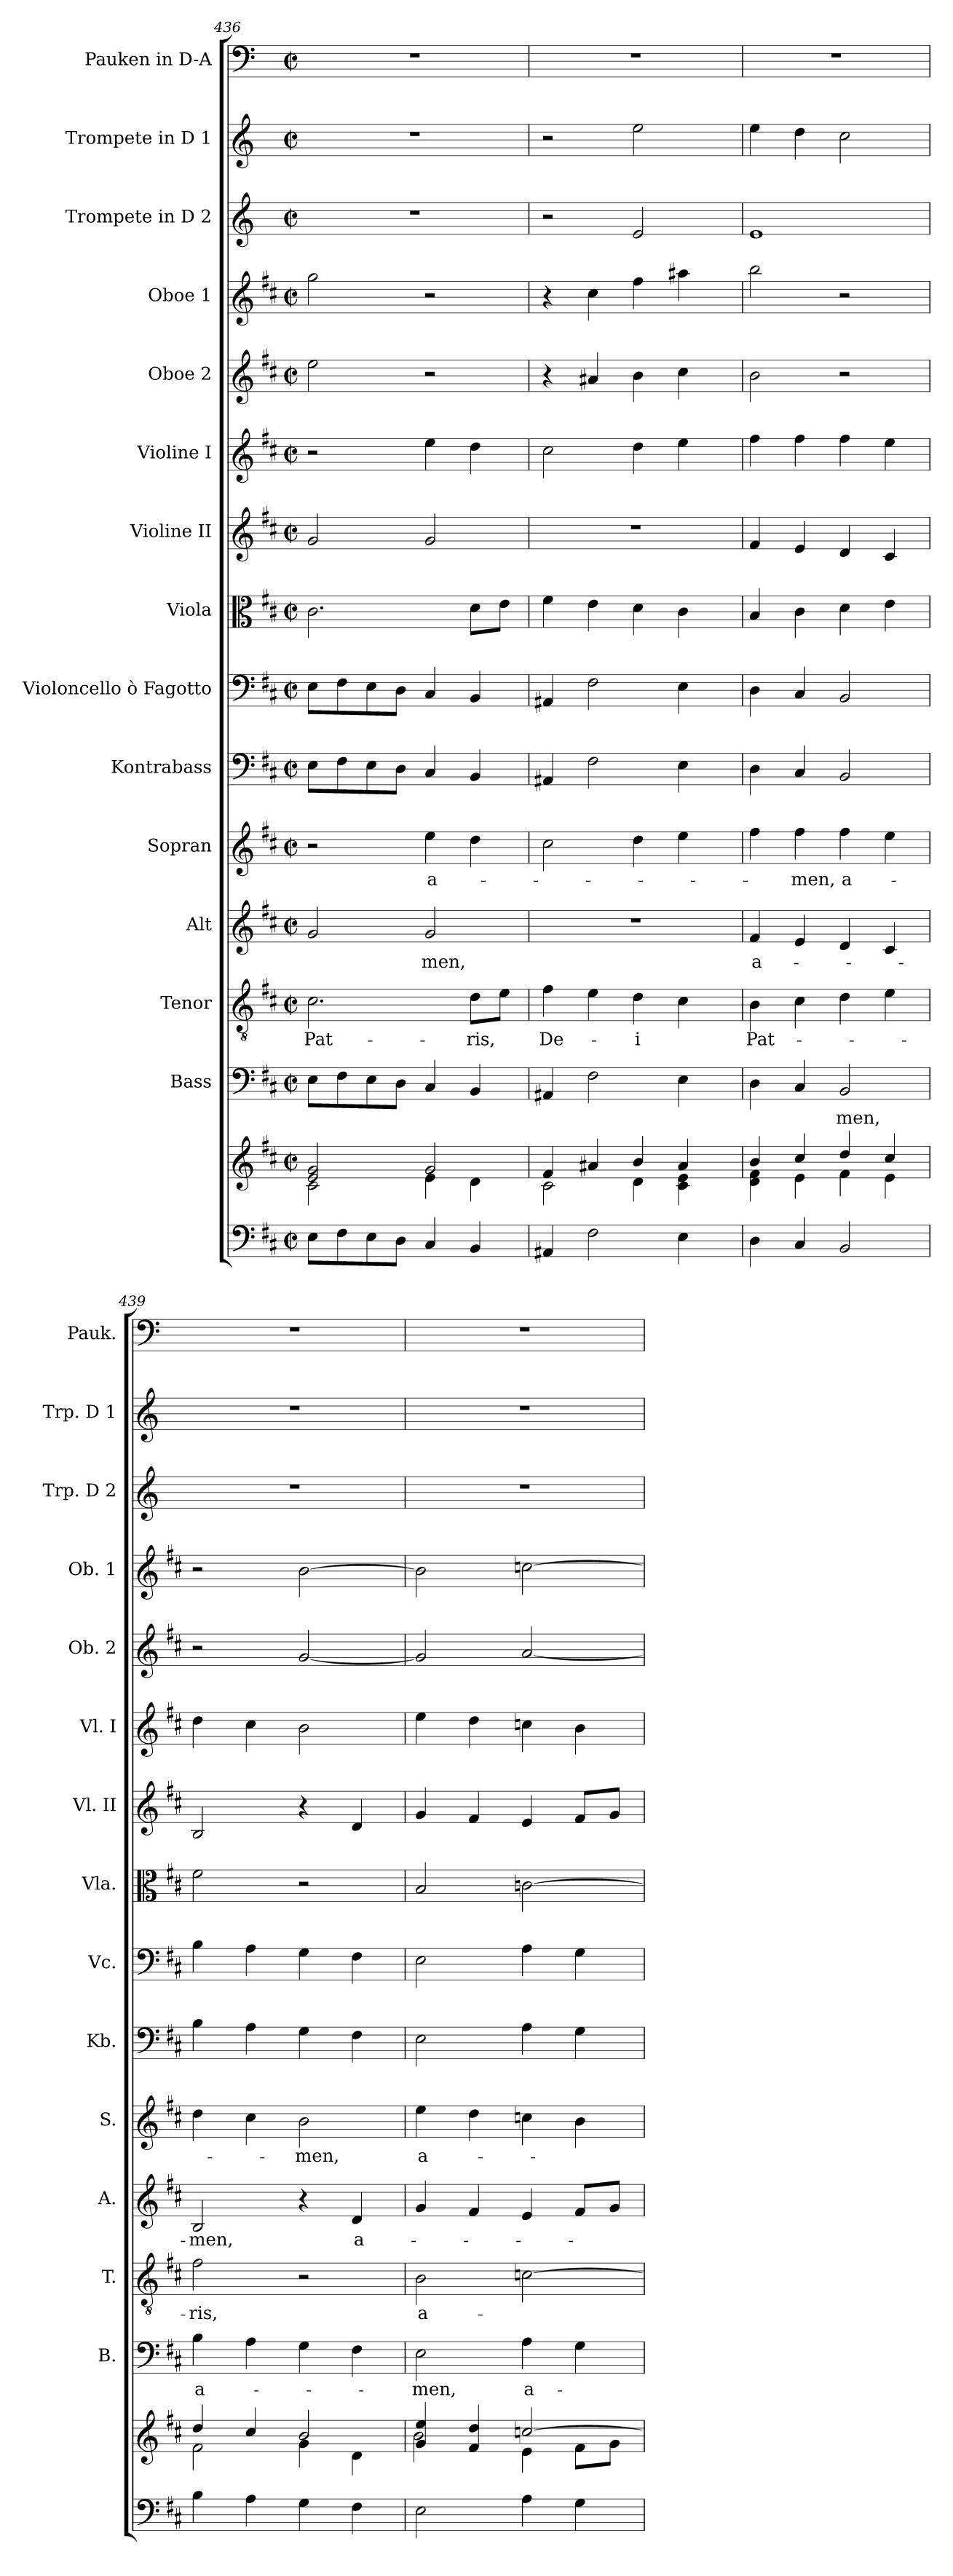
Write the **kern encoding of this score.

**kern	**kern	**kern	**text	**kern	**text	**kern	**text	**kern	**text	**kern	**kern	**kern	**kern	**kern	**kern	**kern	**kern	**kern	**kern
*part15	*part15	*part14	*part14	*part13	*part13	*part12	*part12	*part11	*part11	*part10	*part9	*part8	*part7	*part6	*part5	*part4	*part3	*part2	*part1
*staff16	*staff15	*staff14	*staff14	*staff13	*staff13	*staff12	*staff12	*staff11	*staff11	*staff10	*staff9	*staff8	*staff7	*staff6	*staff5	*staff4	*staff3	*staff2	*staff1
*	*	*I"Bass	*	*I"Tenor	*	*I"Alt	*	*I"Sopran	*	*I"Kontrabass	*I"Violoncello ò Fagotto	*I"Viola	*I"Violine II	*I"Violine I	*I"Oboe 2	*I"Oboe 1	*I"Trompete in D 2	*I"Trompete in D 1	*I"Pauken in D-A
*	*	*I'B.	*	*I'T.	*	*I'A.	*	*I'S.	*	*I'Kb.	*I'Vc.	*I'Vla.	*I'Vl. II	*I'Vl. I	*I'Ob. 2	*I'Ob. 1	*I'Trp. D 2	*I'Trp. D 1	*I'Pauk.
*clefF4	*clefG2	*clefF4	*	*clefGv2	*	*clefG2	*	*clefG2	*	*clefF4	*clefF4	*clefC3	*clefG2	*clefG2	*clefG2	*clefG2	*clefG2	*clefG2	*clefF4
*	*	*	*	*	*	*	*	*	*	*ITrd7c12	*	*	*	*	*	*	*ITrd-1c-2	*ITrd-1c-2	*ITrd-1c-2
*k[f#c#]	*k[f#c#]	*k[f#c#]	*	*k[f#c#]	*	*k[f#c#]	*	*k[f#c#]	*	*k[f#c#]	*k[f#c#]	*k[f#c#]	*k[f#c#]	*k[f#c#]	*k[f#c#]	*k[f#c#]	*k[f#c#]	*k[f#c#]	*k[f#c#]
*D:	*D:	*D:	*	*D:	*	*D:	*	*D:	*	*D:	*D:	*D:	*D:	*D:	*D:	*D:	*D:	*D:	*D:
*M2/2	*M2/2	*M2/2	*	*M2/2	*	*M2/2	*	*M2/2	*	*M2/2	*M2/2	*M2/2	*M2/2	*M2/2	*M2/2	*M2/2	*M2/2	*M2/2	*M2/2
*met(c|)	*met(c|)	*met(c|)	*	*met(c|)	*	*met(c|)	*	*met(c|)	*	*met(c|)	*met(c|)	*met(c|)	*met(c|)	*met(c|)	*met(c|)	*met(c|)	*met(c|)	*met(c|)	*met(c|)
=436	=436	=436	=436	=436	=436	=436	=436	=436	=436	=436	=436	=436	=436	=436	=436	=436	=436	=436	=436
*	*^	*	*	*	*	*	*	*	*	*	*	*	*	*	*	*	*	*	*
!	!	!	!	!	!	!LO:LY:b	!	!	!	!	!	!	!	!	!	!	!	!	!	!
8E\L	2e/ 2g/	2c#\	8E\L	.	2.c#\	Pat-	2g/	.	2r	.	8EE\L	8E\L	2.c#\	2g/	2r	2ee\	2gg\	1r	1r	1r
8F#\	.	.	8F#\	.	.	.	.	.	.	.	8FF#\	8F#\	.	.	.	.	.	.	.	.
8E\	.	.	8E\	.	.	.	.	.	.	.	8EE\	8E\	.	.	.	.	.	.	.	.
8D\J	.	.	8D\J	.	.	.	.	.	.	.	8DD\J	8D\J	.	.	.	.	.	.	.	.
!	!	!	!	!	!	!	!	!LO:LY:b	!	!LO:LY:b	!	!	!	!	!	!	!	!	!	!
4C#/	2g/	4e\	4C#/	.	.	.	2g/	-men,	4ee\	a-	4CC#/	4C#/	.	2g/	4ee\	2r	2r	.	.	.
!	!	!	!	!	!	!LO:LY:b	!	!	!	!	!	!	!	!	!	!	!	!	!	!
4BB/	.	4d\	4BB/	.	8d\L	-ris,	.	.	4dd\	.	4BBB/	4BB/	8d\L	.	4dd\	.	.	.	.	.
.	.	.	.	.	8e\J	.	.	.	.	.	.	.	8e\J	.	.	.	.	.	.	.
=437	=437	=437	=437	=437	=437	=437	=437	=437	=437	=437	=437	=437	=437	=437	=437	=437	=437	=437	=437	=437
!	!	!	!	!	!	!LO:LY:b	!	!	!	!	!	!	!	!	!	!	!	!	!	!
4AA#X/	4f#/	2c#\	4AA#X/	.	4f#\	De-	1r	.	2cc#\	.	4AAA#X/	4AA#X/	4f#\	1r	2cc#\	4r	4r	2r	2r	1r
2F#\	4a#X/	.	2F#\	.	4e\	.	.	.	.	.	2FF#\	2F#\	4e\	.	.	4a#X/	4cc#\	.	.	.
!	!	!	!	!	!	!LO:LY:b	!	!	!	!	!	!	!	!	!	!	!	!	!	!
.	4b/	4d\	.	.	4d\	-i	.	.	4dd\	.	.	.	4d\	.	4dd\	4b\	4ff#\	2f#/	2ff#\	.
4E\	4a#/	4c#\ 4e\	4E\	.	4c#\	.	.	.	4ee\	.	4EE\	4E\	4c#\	.	4ee\	4cc#\	4aa#X\	.	.	.
!!LO:PB:g=z
=438	=438	=438	=438	=438	=438	=438	=438	=438	=438	=438	=438	=438	=438	=438	=438	=438	=438	=438	=438	=438
!	!	!	!	!	!	!LO:LY:b	!	!LO:LY:b	!	!	!	!	!	!	!	!	!	!	!	!
4D\	4b/	4d\ 4f#\	4D\	.	4B\	Pat-	4f#/	a-	4ff#\	.	4DD\	4D\	4B/	4f#/	4ff#\	2b\	2bb\	1f#	4ff#\	1r
!	!	!	!	!	!	!	!	!	!	!LO:LY:b	!	!	!	!	!	!	!	!	!	!
4C#/	4cc#/	4e\	4C#/	.	4c#\	.	4e/	.	4ff#\	-men,	4CC#/	4C#/	4c#\	4e/	4ff#\	.	.	.	4ee\	.
!	!	!	!	!LO:LY:b	!	!	!	!	!	!LO:LY:b	!	!	!	!	!	!	!	!	!	!
2BB/	4dd/	4f#\	2BB/	-men,	4d\	.	4d/	.	4ff#\	a-	2BBB/	2BB/	4d\	4d/	4ff#\	2r	2r	.	2dd\	.
.	4cc#/	4e\	.	.	4e\	.	4c#/	.	4ee\	.	.	.	4e\	4c#/	4ee\	.	.	.	.	.
=439	=439	=439	=439	=439	=439	=439	=439	=439	=439	=439	=439	=439	=439	=439	=439	=439	=439	=439	=439	=439
!	!	!	!	!LO:LY:b	!	!LO:LY:b	!	!LO:LY:b	!	!	!	!	!	!	!	!	!	!	!	!
4B\	4dd/	2f#\	4B\	a-	2f#\	-ris,	2B/	-men,	4dd\	.	4BB\	4B\	2f#\	2B/	4dd\	2r	2r	1r	1r	1r
4A\	4cc#/	.	4A\	.	.	.	.	.	4cc#\	.	4AA\	4A\	.	.	4cc#\	.	.	.	.	.
!	!	!	!	!	!	!	!	!	!	!LO:LY:b	!	!	!	!	!	!	!	!	!	!
4G\	2b/	4g\	4G\	.	2r	.	4r	.	2b\	-men,	4GG\	4G\	2r	4r	2b\	[2g/	[2b\	.	.	.
!	!	!	!	!	!	!	!	!LO:LY:b	!	!	!	!	!	!	!	!	!	!	!	!
4F#\	.	4d\	4F#\	.	.	.	4d/	a-	.	.	4FF#\	4F#\	.	4d/	.	.	.	.	.	.
=440	=440	=440	=440	=440	=440	=440	=440	=440	=440	=440	=440	=440	=440	=440	=440	=440	=440	=440	=440	=440
!	!	!	!	!LO:LY:b	!	!LO:LY:b	!	!	!	!LO:LY:b	!	!	!	!	!	!	!	!	!	!
2E\	4g/ 4ee/	2b\	2E\	-men,	2B\	a-	4g/	.	4ee\	a-	2EE\	2E\	2B/	4g/	4ee\	2g/]	2b\]	1r	1r	1r
.	4f#/ 4dd/	.	.	.	.	.	4f#/	.	4dd\	.	.	.	.	4f#/	4dd\	.	.	.	.	.
!	!	!	!	!LO:LY:b	!	!	!	!	!	!	!	!	!	!	!	!	!	!	!	!
4A\	[>2ccn/	4e\	4A\	a-	[2cn\	.	4e/	.	4ccn\	.	4AA\	4A\	[2cn\	4e/	4ccn\	[2a/	[2ccn\	.	.	.
4G\	.	8f#\L	4G\	.	.	.	8f#/L	.	4b\	.	4GG\	4G\	.	8f#/L	4b\	.	.	.	.	.
.	.	8g\J	.	.	.	.	8g/J	.	.	.	.	.	.	8g/J	.	.	.	.	.	.
*	*v	*v	*	*	*	*	*	*	*	*	*	*	*	*	*	*	*	*	*	*
=	=	=	=	=	=	=	=	=	=	=	=	=	=	=	=	=	=	=	=
*-	*-	*-	*-	*-	*-	*-	*-	*-	*-	*-	*-	*-	*-	*-	*-	*-	*-	*-	*-
